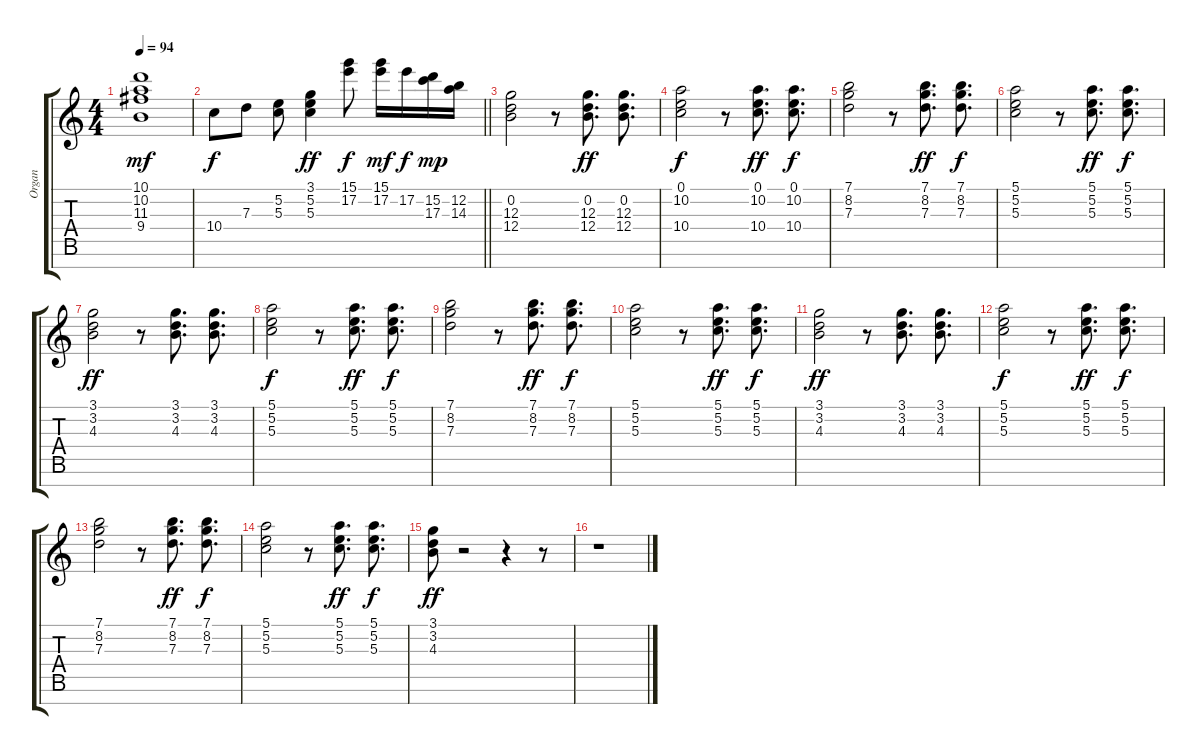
\track ("Organ" "Organ") {instrument overdrivenguitar}
\staff {score tabs}
\tuning (E4 B3 G3 D3 A2 E2 B1) {hide}
\ts (4 4)
\tempo 94
\clef g2
\ks c
(10.1 10.2 11.3 9.4).1{dy mf} |
\barLineRight lightlight
10.4.8{dy f} 7.3.8 (5.2 5.3).8 (3.1 5.2 5.3).4{dy ff} (15.1 17.2).8{dy f} (15.1 17.2).16{dy mf} 17.2.16{dy f} (15.2 17.3).16{dy mp} (12.2 14.3).16 |
(0.2 12.3 12.4).2 r.8 (0.2 12.3 12.4).8{d dy ff} (0.2 12.3 12.4).8{d} |
(0.1 10.2 10.4).2{dy f} r.8 (0.1 10.2 10.4).8{d dy ff} (0.1 10.2 10.4).8{d dy f} |
(7.1 8.2 7.3).2 r.8 (7.1 8.2 7.3).8{d dy ff} (7.1 8.2 7.3).8{d dy f} |
(5.1 5.2 5.3).2 r.8 (5.1 5.2 5.3).8{d dy ff} (5.1 5.2 5.3).8{d dy f} |
(3.1 3.2 4.3).2{dy ff} r.8 (3.1 3.2 4.3).8{d} (3.1 3.2 4.3).8{d} |
(5.1 5.2 5.3).2{dy f} r.8 (5.1 5.2 5.3).8{d dy ff} (5.1 5.2 5.3).8{d dy f} |
(7.1 8.2 7.3).2 r.8 (7.1 8.2 7.3).8{d dy ff} (7.1 8.2 7.3).8{d dy f} |
(5.1 5.2 5.3).2 r.8 (5.1 5.2 5.3).8{d dy ff} (5.1 5.2 5.3).8{d dy f} |
(3.1 3.2 4.3).2{dy ff} r.8 (3.1 3.2 4.3).8{d} (3.1 3.2 4.3).8{d} |
(5.1 5.2 5.3).2{dy f} r.8 (5.1 5.2 5.3).8{d dy ff} (5.1 5.2 5.3).8{d dy f} |
(7.1 8.2 7.3).2 r.8 (7.1 8.2 7.3).8{d dy ff} (7.1 8.2 7.3).8{d dy f} |
(5.1 5.2 5.3).2 r.8 (5.1 5.2 5.3).8{d dy ff} (5.1 5.2 5.3).8{d dy f} |
(3.1 3.2 4.3).8{dy ff} r.2 r.4 r.8 |
r.1
